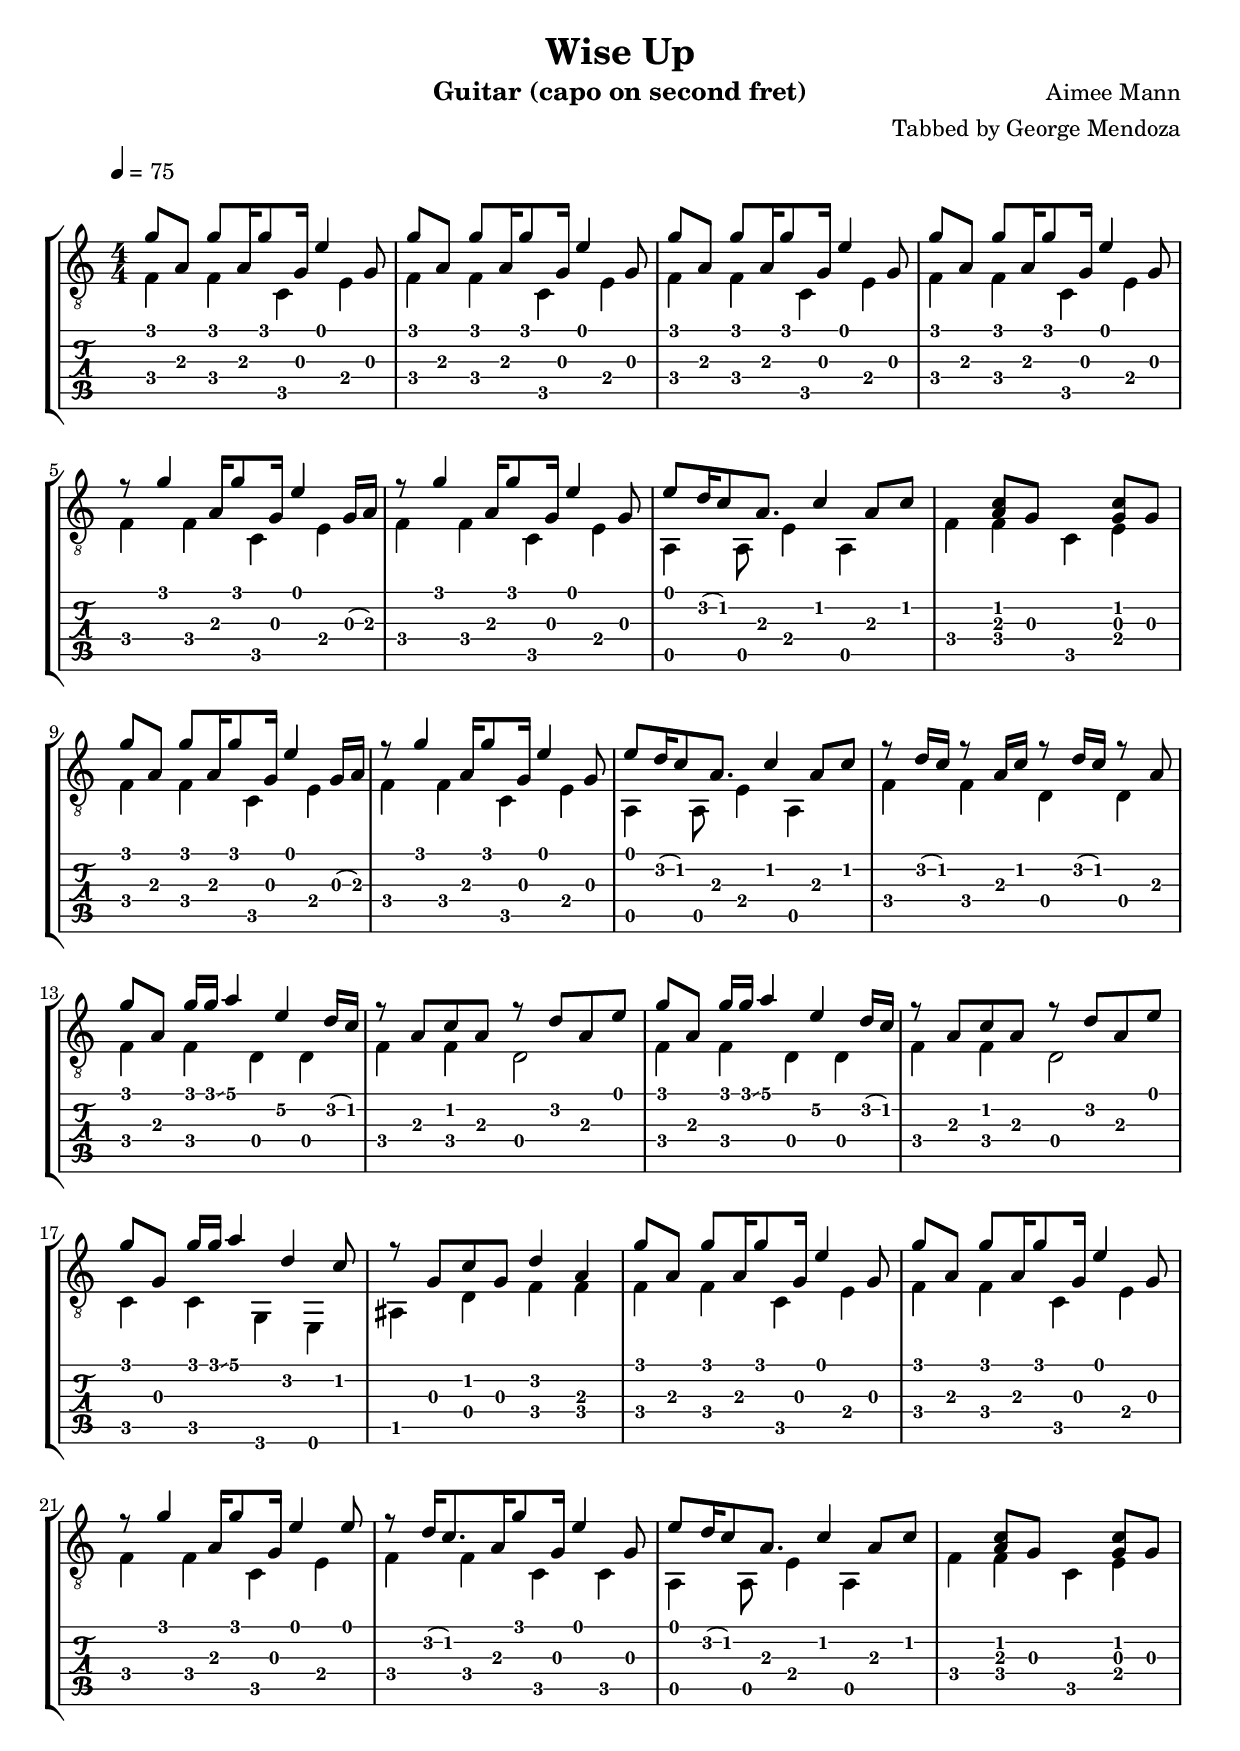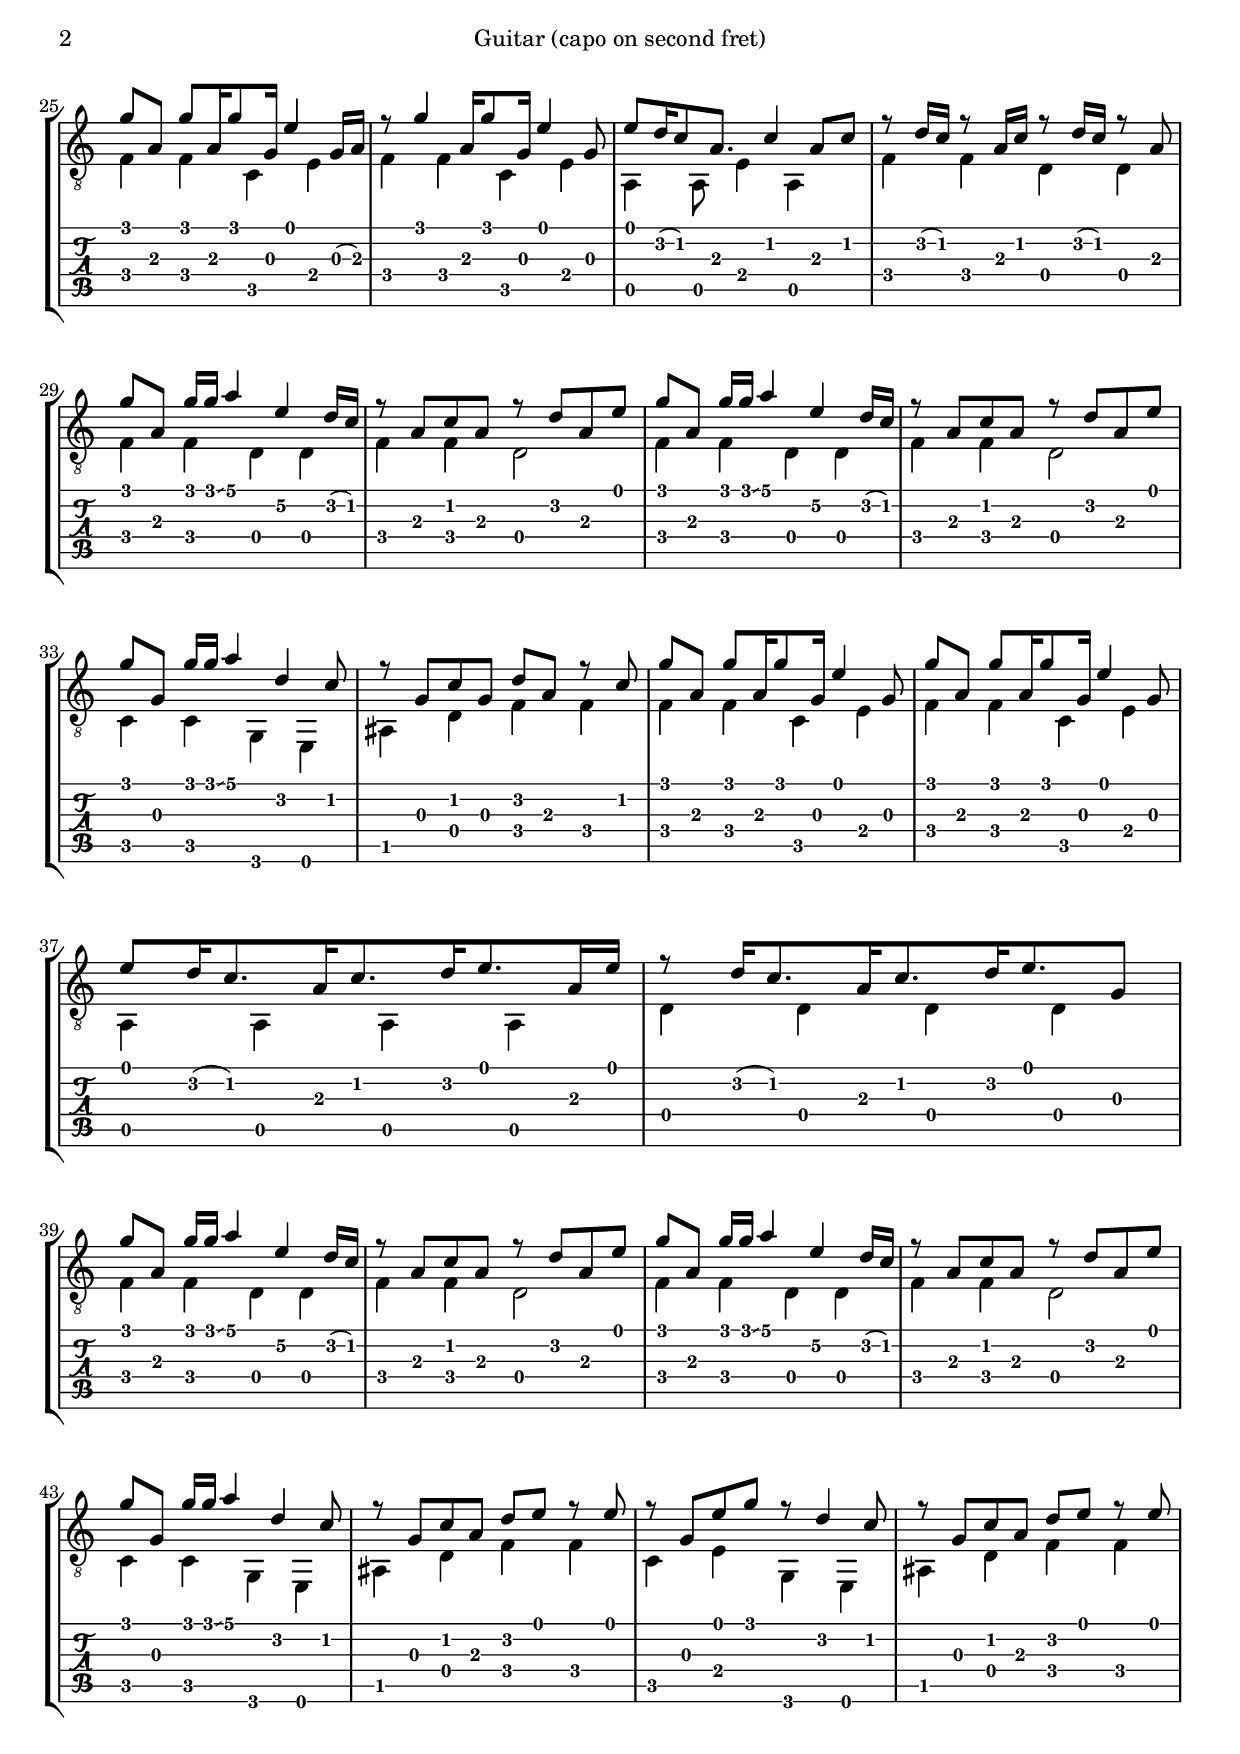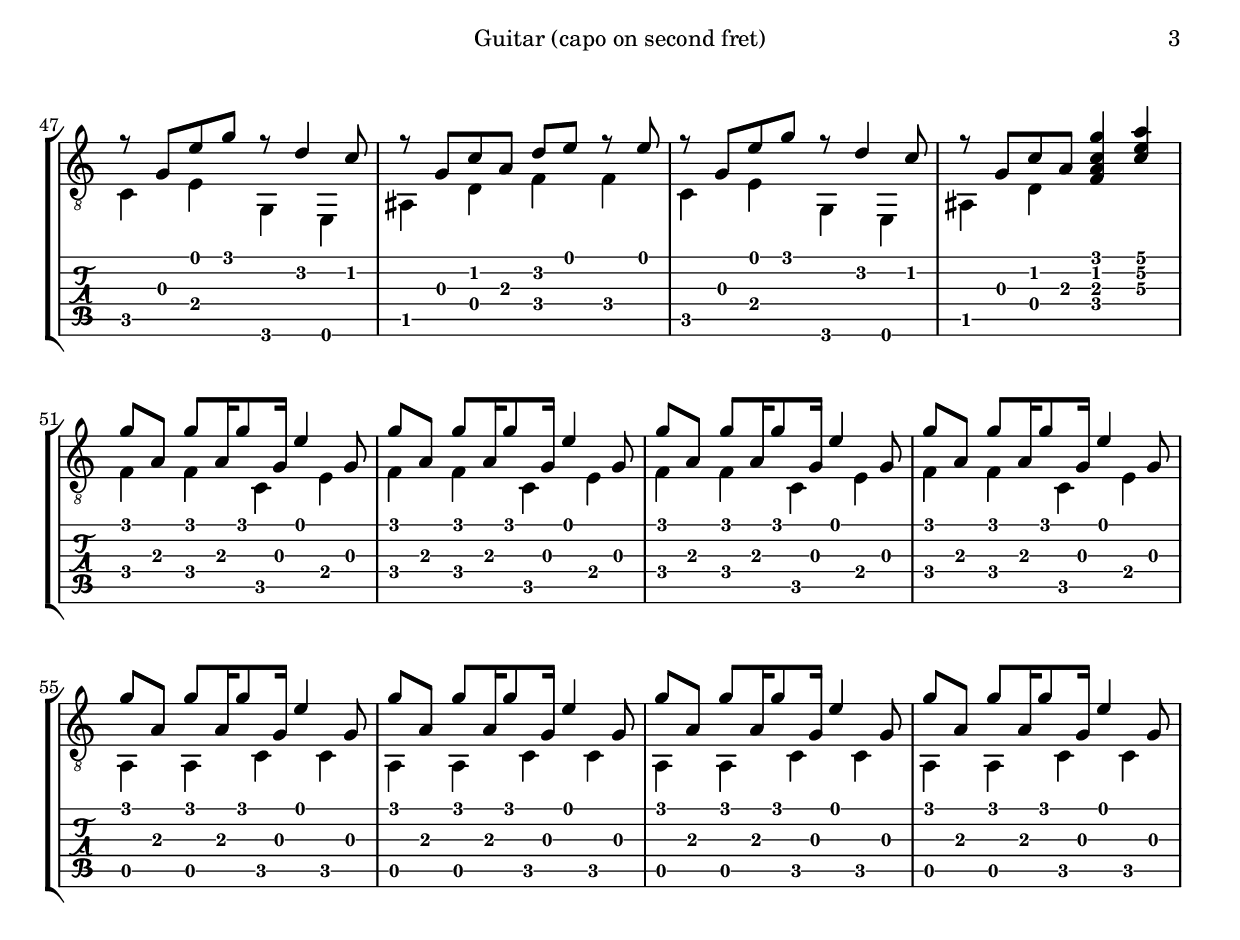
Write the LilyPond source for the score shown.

\version "2.12.3"
\include "english.ly"

\paper {
 indent = #0
}

\header {
  title = "Wise Up"
  composer = "Aimee Mann"
  arranger = "Tabbed by George Mendoza"
  instrument = "Guitar (capo on second fret)"
}

%-----------------------------------------------------------------------

tBarBeforeYouSign = { r8 <d'\2>16( <c'\2>8.) <a\3>16 <c'\2>8. <d'\2>16 <e'\1>8. <g\3>8  }
bBarBeforeYouSign = { <d\4>4 <d\4>4 <d\4>4 <d\4>4 }

tBarBeganIt = { \skip 4 <a\3 c'\2 >8 <g\3>8 \skip 4 <g\3 c'\2 >8 <g\3>8  }
bBarBeganIt = { <f\4>4 <f\4>4 <c\5>4 <e\4>4 }

tBarEndItThough = { r8 <d'\2>16( <c'\2>16) r8 <a\3>16 <c'\2>16 r8 <d'\2>16( <c'\2>16) r8 <a\3>8 }
bBarEndItThough = { <f\4>4 <f\4>4 <d\4>4 <d\4>4 }

tBarFDm = { r8 <a\3>8 <c'\2>8 <a\3>8 r8 <d'\2>8 <a\3>8 <e'\1>8 }
bBarFDm = { <f\4>4 <f\4>4 <d\4>2 }

tBarIntro = { <g'\1>8 <a\3>8 <g'\1>8 <a\3>16 <g'\1>8 <g\3>16 <e'\1>4 <g\3>8 }
bBarIntro = { <f\4>4 <f\4>4 <c\5>4  <e\4>4  }

tBarItsNot = { r8 <g'\1>4 <a\3>16 <g'\1>8 <g\3>16 <e'\1>4 <g\3>16( <a\3>16) }
bBarItsNot = { <f\4>4 <f\4>4 <c\5>4 <e\4>4  }

tBarItsNotGoingToStop = { <g'\1>8 <a\3>8 <g'\1>16 <g'\1>16\glissando <a'\1>4 <e'\2>4 <d'\2>16( <c'\2>16)  }
bBarItsNotGoingToStop = { <f\4>4 <f\4>4 <d\4>4 <d\4>4  }

tBarItsNotGoingToStopCcge = { <g'\1>8 <g\3>8 <g'\1>16 <g'\1>16\glissando <a'\1>4 <d'\2>4 <c'\2>8  }
bBarItsNotGoingToStopCcge = { <c\5>4 <c\5>4 <g,\6>4 <e,\6>4  }

tBarItsNotGoingToStopCcgeTwo = { r8 <g\3>8 <e'\1>8 <g'\1>8 r8 <d'\2>4 <c'\2>8   }
bBarItsNotGoingToStopCcgeTwo = { <c\5>4 <e\4>4 <g,\6>4 <e,\6>4  }

tBarOutro = { <g'\1>8 <a\3>8 <g'\1>8 <a\3>16 <g'\1>8 <g\3>16 <e'\1>4 <g\3>8 }
bBarOutro = { <a,\5>4 <a,\5>4 <c\5>4  <c\5>4  }

tBarPrepareAList = { <e'\1>8 <d'\2>16( <c'\2>8.) <a\3>16 <c'\2>8. <d'\2>16 <e'\1>8. <a\3>16 <e'\1>16 }
bBarPrepareAList = { <a,\5>4 <a,\5>4 <a,\5>4 <a,\5>4 }

tBarSoJustGiveUp = { r8 <g\3>8 <c'\2>8 <a\3>8 <a\3 c'\2 g'\1 f\4 >4 <c'\3 e'\2 a'\1 >4  }
bBarSoJustGiveUp = { <as,\5>4 <d\4>4 \skip 2  }

tBarTheresACure = { r8 <d'\2>16( <c'\2>8.) <a\3>16 <g'\1>8 <g\3>16 <e'\1>4 <g\3>8   }
bBarTheresACure = { <f\4>4 <f\4>4 <c\5>4 <c\5>4  }

tBarTilYouWiseUp = { r8 <g\3>8 <c'\2>8 <g\3>8 <d'\2>4 <a\3>4   }
bBarTilYouWiseUp = { <as,\5>4 <d\4>4 <f\4>4 <f\4>4   }

tBarTilYouWiseUpTwo = { r8 <g\3>8 <c'\2>8 <g\3>8 <d'\2>8 <a\3>8 r8 <c'\2>8 }
bBarTilYouWiseUpTwo = { <as,\5>4 <d\4>4 <f\4>4 <f\4>4   }

tBarTilYouWiseUpThree = { r8 <g\3>8 <c'\2>8 <a\3>8 <d'\2>8 <e'\1>8 r8 <e'\1>8    }
bBarTilYouWiseUpThree = { <as,\5>4 <d\4>4 <f\4>4 <f\4>4  }

tBarWhatYouThought = { r8 <g'\1>4 <a\3>16 <g'\1>8 <g\3>16 <e'\1>4 <g\3>8 }
bBarWhatYouThought = { <f\4>4 <f\4>4 <c\5>4 <e\4>4  }

tBarWhenYouFirst = { <e'\1>8 <d'\2>16( <c'\2>8) <a\3>8. <c'\2>4 <a\3>8 <c'\2>8 }
bBarWhenYouFirst = { <a,\5>4 <a,\5>8 <e\4>4 <a,\5>4 \skip 8  }

tBarYouGot = { <g'\1>8 <a\3>8 <g'\1>8 <a\3>16 <g'\1>8 <g\3>16 <e'\1>4 <g\3>16( <a\3>16) }
bBarYouGot = { <f\4>4 <f\4>4 <c\5>4 <e\4>4  }

tBarYoureSure = { r8 <g'\1>4 <a\3>16 <g'\1>8 <g\3>16 <e'\1>4 <e'\1>8  }
bBarYoureSure = { <f\4>4 <f\4>4 <c\5>4 <e\4>4 }

%-----------------------------------------------------------------------

tIntro = { \tBarIntro \tBarIntro \tBarIntro \tBarIntro \break }
bIntro = { \bBarIntro \bBarIntro \bBarIntro \bBarIntro \break }

tVerseOneLineOne = { \tBarItsNot \tBarWhatYouThought \tBarWhenYouFirst \tBarBeganIt \break }
bVerseOneLineOne = { \bBarItsNot \bBarWhatYouThought \bBarWhenYouFirst \bBarBeganIt \break }

tVerseOneLineTwo = { \tBarYouGot \tBarWhatYouThought \tBarWhenYouFirst \tBarEndItThough \break }
bVerseOneLineTwo = { \bBarYouGot \bBarWhatYouThought \bBarWhenYouFirst \bBarEndItThough \break }

tVerseTwoLineOne = { \tBarYoureSure \tBarTheresACure \tBarWhenYouFirst \tBarBeganIt \break }
bVerseTwoLineOne = { \bBarYoureSure \bBarTheresACure \bBarWhenYouFirst \bBarBeganIt \break }

tChorusOneLineOne = { \tBarItsNotGoingToStop \tBarFDm \tBarItsNotGoingToStop \tBarFDm  \break }
bChorusOneLineOne = { \bBarItsNotGoingToStop \bBarFDm \bBarItsNotGoingToStop \bBarFDm  \break }

tChorusOneLineTwo = { \tBarItsNotGoingToStopCcge \tBarTilYouWiseUp \tBarIntro \tBarIntro \break }
bChorusOneLineTwo = { \bBarItsNotGoingToStopCcge \bBarTilYouWiseUp \bBarIntro \bBarIntro \break  }

tChorusTwoLineTwo = { \tBarItsNotGoingToStopCcge \tBarTilYouWiseUpTwo \tBarIntro \tBarIntro \break }
bChorusTwoLineTwo = { \bBarItsNotGoingToStopCcge \bBarTilYouWiseUpTwo \bBarIntro \bBarIntro \break }

tChorusThreeLineTwo = { \tBarItsNotGoingToStopCcge \tBarTilYouWiseUpThree \tBarItsNotGoingToStopCcgeTwo \tBarTilYouWiseUpThree \break }
bChorusThreeLineTwo = { \bBarItsNotGoingToStopCcge \bBarTilYouWiseUpThree \bBarItsNotGoingToStopCcgeTwo \bBarTilYouWiseUpThree \break }

tChorusThreeLineThree = { \tBarItsNotGoingToStopCcgeTwo \tBarTilYouWiseUpThree \tBarItsNotGoingToStopCcgeTwo \tBarSoJustGiveUp \break }
bChorusThreeLineThree = { \bBarItsNotGoingToStopCcgeTwo \bBarTilYouWiseUpThree \bBarItsNotGoingToStopCcgeTwo \bBarSoJustGiveUp \break }

tBridge = { \tBarPrepareAList \tBarBeforeYouSign \break }
bBridge = { \bBarPrepareAList \bBarBeforeYouSign \break }

tOutro = { \tBarOutro \tBarOutro \tBarOutro \tBarOutro \break }
bOutro = { \bBarOutro \bBarOutro \bBarOutro \bBarOutro \break }

%-----------------------------------------------------------------------

treble = {
  \transposition d''
  \tIntro

  \tVerseOneLineOne
  \tVerseOneLineTwo

  \tChorusOneLineOne
  \tChorusOneLineTwo

  \tVerseTwoLineOne
  \tVerseOneLineTwo

  \tChorusOneLineOne
  \tChorusTwoLineTwo

  \tBridge

  \tChorusOneLineOne
  \tChorusThreeLineTwo
  \tChorusThreeLineThree

  \tIntro
  \tOutro
}

bass = {
  \transposition d'
  \bIntro

  \bVerseOneLineOne
  \bVerseOneLineTwo

  \bChorusOneLineOne
  \bChorusOneLineTwo

  \bVerseTwoLineOne
  \bVerseOneLineTwo

  \bChorusOneLineOne
  \bChorusTwoLineTwo

  \bBridge

  \bChorusOneLineOne
  \bChorusThreeLineTwo
  \bChorusThreeLineThree

  \bIntro
  \bOutro
}

\score {
  \new StaffGroup <<
    \new Staff <<
      \tempo 4 = 75
      \clef "treble_8"
      \new Voice {
        \voiceOne
        \treble
      }
      \new Voice {
        \voiceTwo
        \bass
      }
    >>

    \new TabStaff <<
      \new TabVoice {
        \slurUp
        \treble
      }
      \new TabVoice {
        \slurUp
        \bass
      }
    >>
  >>

  \layout {
    \context { \Staff
      \override TimeSignature #'style = #'numbered
      \override StringNumber #'transparent = ##t
    }
    \context { \TabStaff
      \override TimeSignature #'style = #'numbered
    }
    \context { \Voice
      \remove Slur_engraver
    }
    \context { \TabVoice
      \remove Dots_engraver
      \remove Stem_engraver
      \remove Rest_engraver
    }
  }
}

% showLastLength = R1*4 % Enable to play only last two measures
\score {
  \new Staff \with {midiInstrument = #"acoustic guitar (nylon)"} <<
    \tempo 4 = 75
    \clef "treble_8"

    \new Voice {
      \unfoldRepeats {
        \treble
      }
    }
    \new Voice {
      \unfoldRepeats {
        \bass
      }
    }
  >>

  \midi {}
}
